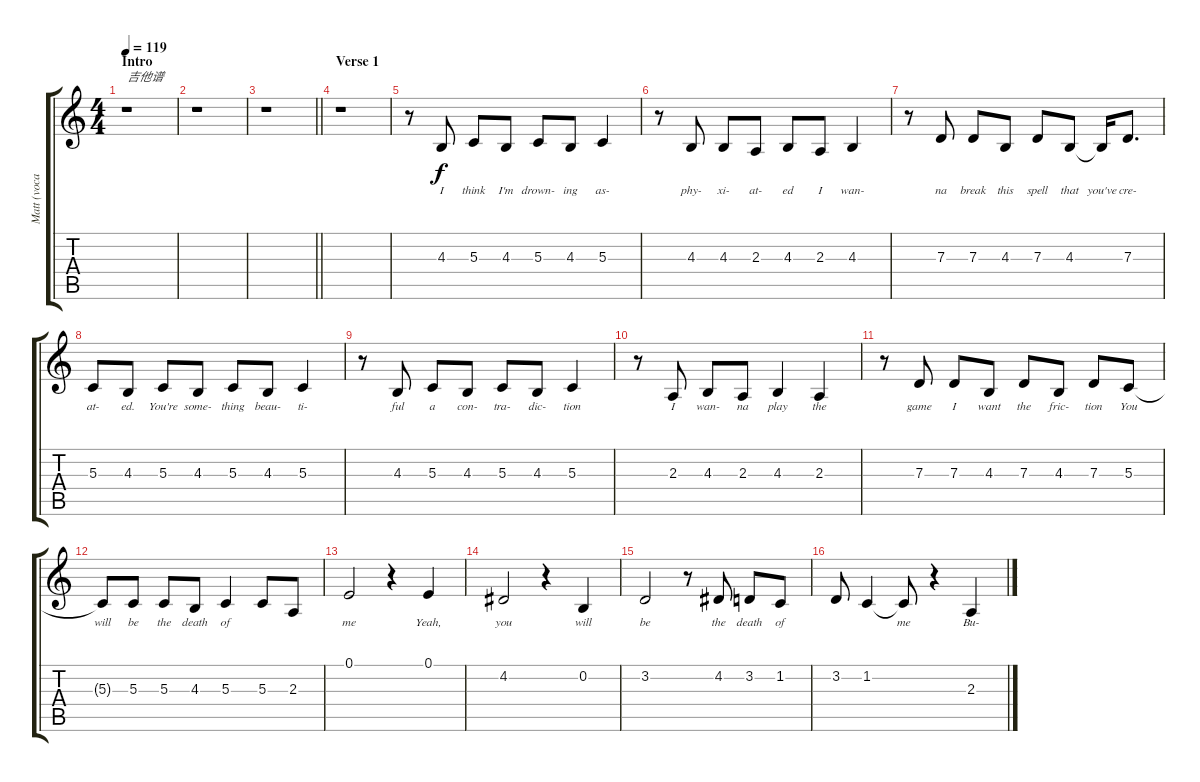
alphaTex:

\track ("Matt (vocals)" "Matt (voca") {instrument ocarina}
\staff {score tabs}
\tuning (E4 B3 G3 D3 A2 E2) {hide}
\ts (4 4)
\section ("" "Intro")
\tempo 119
\clef g2
\ks c
r.1{txt "吉他谱" dy f instrument ocarina} |
r.1 |
\barLineRight lightlight
r.1 |
\section ("" "Verse 1")
r.1 |
r.8 4.3.8{lyrics (0 "I") lyrics (1 "") lyrics (2 "") lyrics (3 "") lyrics (4 "")} 5.3.8{lyrics (0 "think") lyrics (1 "") lyrics (2 "") lyrics (3 "") lyrics (4 "")} 4.3.8{lyrics (0 "I'm") lyrics (1 "") lyrics (2 "") lyrics (3 "") lyrics (4 "")} 5.3.8{lyrics (0 "drown-") lyrics (1 "") lyrics (2 "") lyrics (3 "") lyrics (4 "")} 4.3.8{lyrics (0 "ing") lyrics (1 "") lyrics (2 "") lyrics (3 "") lyrics (4 "")} 5.3.4{lyrics (0 "as-") lyrics (1 "") lyrics (2 "") lyrics (3 "") lyrics (4 "")} |
r.8 4.3.8{lyrics (0 "phy-") lyrics (1 "") lyrics (2 "") lyrics (3 "") lyrics (4 "")} 4.3.8{lyrics (0 "xi-") lyrics (1 "") lyrics (2 "") lyrics (3 "") lyrics (4 "")} 2.3.8{lyrics (0 "at-") lyrics (1 "") lyrics (2 "") lyrics (3 "") lyrics (4 "")} 4.3.8{lyrics (0 "ed") lyrics (1 "") lyrics (2 "") lyrics (3 "") lyrics (4 "")} 2.3.8{lyrics (0 "I") lyrics (1 "") lyrics (2 "") lyrics (3 "") lyrics (4 "")} 4.3.4{lyrics (0 "wan-") lyrics (1 "") lyrics (2 "") lyrics (3 "") lyrics (4 "")} |
r.8 7.3.8{lyrics (0 "na") lyrics (1 "") lyrics (2 "") lyrics (3 "") lyrics (4 "")} 7.3.8{lyrics (0 "break") lyrics (1 "") lyrics (2 "") lyrics (3 "") lyrics (4 "")} 4.3.8{lyrics (0 "this") lyrics (1 "") lyrics (2 "") lyrics (3 "") lyrics (4 "")} 7.3.8{lyrics (0 "spell") lyrics (1 "") lyrics (2 "") lyrics (3 "") lyrics (4 "")} 4.3.8{lyrics (0 "that") lyrics (1 "") lyrics (2 "") lyrics (3 "") lyrics (4 "")} 4.3{t}.16{lyrics (0 "you've") lyrics (1 "") lyrics (2 "") lyrics (3 "") lyrics (4 "")} 7.3.8{d lyrics (0 "cre-") lyrics (1 "") lyrics (2 "") lyrics (3 "") lyrics (4 "")} |
5.3.8{lyrics (0 "at-") lyrics (1 "") lyrics (2 "") lyrics (3 "") lyrics (4 "")} 4.3.8{lyrics (0 "ed.") lyrics (1 "") lyrics (2 "") lyrics (3 "") lyrics (4 "")} 5.3.8{lyrics (0 "You're") lyrics (1 "") lyrics (2 "") lyrics (3 "") lyrics (4 "")} 4.3.8{lyrics (0 "some-") lyrics (1 "") lyrics (2 "") lyrics (3 "") lyrics (4 "")} 5.3.8{lyrics (0 "thing") lyrics (1 "") lyrics (2 "") lyrics (3 "") lyrics (4 "")} 4.3.8{lyrics (0 "beau-") lyrics (1 "") lyrics (2 "") lyrics (3 "") lyrics (4 "")} 5.3.4{lyrics (0 "ti-") lyrics (1 "") lyrics (2 "") lyrics (3 "") lyrics (4 "")} |
r.8 4.3.8{lyrics (0 "ful") lyrics (1 "") lyrics (2 "") lyrics (3 "") lyrics (4 "")} 5.3.8{lyrics (0 "a") lyrics (1 "") lyrics (2 "") lyrics (3 "") lyrics (4 "")} 4.3.8{lyrics (0 "con-") lyrics (1 "") lyrics (2 "") lyrics (3 "") lyrics (4 "")} 5.3.8{lyrics (0 "tra-") lyrics (1 "") lyrics (2 "") lyrics (3 "") lyrics (4 "")} 4.3.8{lyrics (0 "dic-") lyrics (1 "") lyrics (2 "") lyrics (3 "") lyrics (4 "")} 5.3.4{lyrics (0 "tion") lyrics (1 "") lyrics (2 "") lyrics (3 "") lyrics (4 "")} |
r.8 2.3.8{lyrics (0 "I") lyrics (1 "") lyrics (2 "") lyrics (3 "") lyrics (4 "")} 4.3.8{lyrics (0 "wan-") lyrics (1 "") lyrics (2 "") lyrics (3 "") lyrics (4 "")} 2.3.8{lyrics (0 "na") lyrics (1 "") lyrics (2 "") lyrics (3 "") lyrics (4 "")} 4.3.4{lyrics (0 "play") lyrics (1 "") lyrics (2 "") lyrics (3 "") lyrics (4 "")} 2.3.4{lyrics (0 "the") lyrics (1 "") lyrics (2 "") lyrics (3 "") lyrics (4 "")} |
r.8 7.3.8{lyrics (0 "game") lyrics (1 "") lyrics (2 "") lyrics (3 "") lyrics (4 "")} 7.3.8{lyrics (0 "I") lyrics (1 "") lyrics (2 "") lyrics (3 "") lyrics (4 "")} 4.3.8{lyrics (0 "want") lyrics (1 "") lyrics (2 "") lyrics (3 "") lyrics (4 "")} 7.3.8{lyrics (0 "the") lyrics (1 "") lyrics (2 "") lyrics (3 "") lyrics (4 "")} 4.3.8{lyrics (0 "fric-") lyrics (1 "") lyrics (2 "") lyrics (3 "") lyrics (4 "")} 7.3.8{lyrics (0 "tion") lyrics (1 "") lyrics (2 "") lyrics (3 "") lyrics (4 "")} 5.3.8{lyrics (0 "You") lyrics (1 "") lyrics (2 "") lyrics (3 "") lyrics (4 "")} |
5.3{t}.8{lyrics (0 "will") lyrics (1 "") lyrics (2 "") lyrics (3 "") lyrics (4 "")} 5.3.8{lyrics (0 "be") lyrics (1 "") lyrics (2 "") lyrics (3 "") lyrics (4 "")} 5.3.8{lyrics (0 "the") lyrics (1 "") lyrics (2 "") lyrics (3 "") lyrics (4 "")} 4.3.8{lyrics (0 "death") lyrics (1 "") lyrics (2 "") lyrics (3 "") lyrics (4 "")} 5.3.4{lyrics (0 "of") lyrics (1 "") lyrics (2 "") lyrics (3 "") lyrics (4 "")} 5.3.8{lyrics (0 "") lyrics (1 "") lyrics (2 "") lyrics (3 "") lyrics (4 "")} 2.3.8{lyrics (0 "") lyrics (1 "") lyrics (2 "") lyrics (3 "") lyrics (4 "")} |
0.1.2{lyrics (0 "me") lyrics (1 "") lyrics (2 "") lyrics (3 "") lyrics (4 "")} r.4 0.1.4{lyrics (0 "Yeah,") lyrics (1 "") lyrics (2 "") lyrics (3 "") lyrics (4 "")} |
4.2.2{lyrics (0 "you") lyrics (1 "") lyrics (2 "") lyrics (3 "") lyrics (4 "")} r.4 0.2.4{lyrics (0 "will") lyrics (1 "") lyrics (2 "") lyrics (3 "") lyrics (4 "")} |
3.2.2{lyrics (0 "be") lyrics (1 "") lyrics (2 "") lyrics (3 "") lyrics (4 "")} r.8 4.2.8{lyrics (0 "the") lyrics (1 "") lyrics (2 "") lyrics (3 "") lyrics (4 "")} 3.2.8{lyrics (0 "death") lyrics (1 "") lyrics (2 "") lyrics (3 "") lyrics (4 "")} 1.2.8{lyrics (0 "of") lyrics (1 "") lyrics (2 "") lyrics (3 "") lyrics (4 "")} |
3.2.8{lyrics (0 "") lyrics (1 "") lyrics (2 "") lyrics (3 "") lyrics (4 "")} 1.2.4{lyrics (0 "") lyrics (1 "") lyrics (2 "") lyrics (3 "") lyrics (4 "")} 1.2{t}.8{lyrics (0 "me") lyrics (1 "") lyrics (2 "") lyrics (3 "") lyrics (4 "")} r.4 2.3.4{lyrics (0 "Bu-") lyrics (1 "") lyrics (2 "") lyrics (3 "") lyrics (4 "")}
